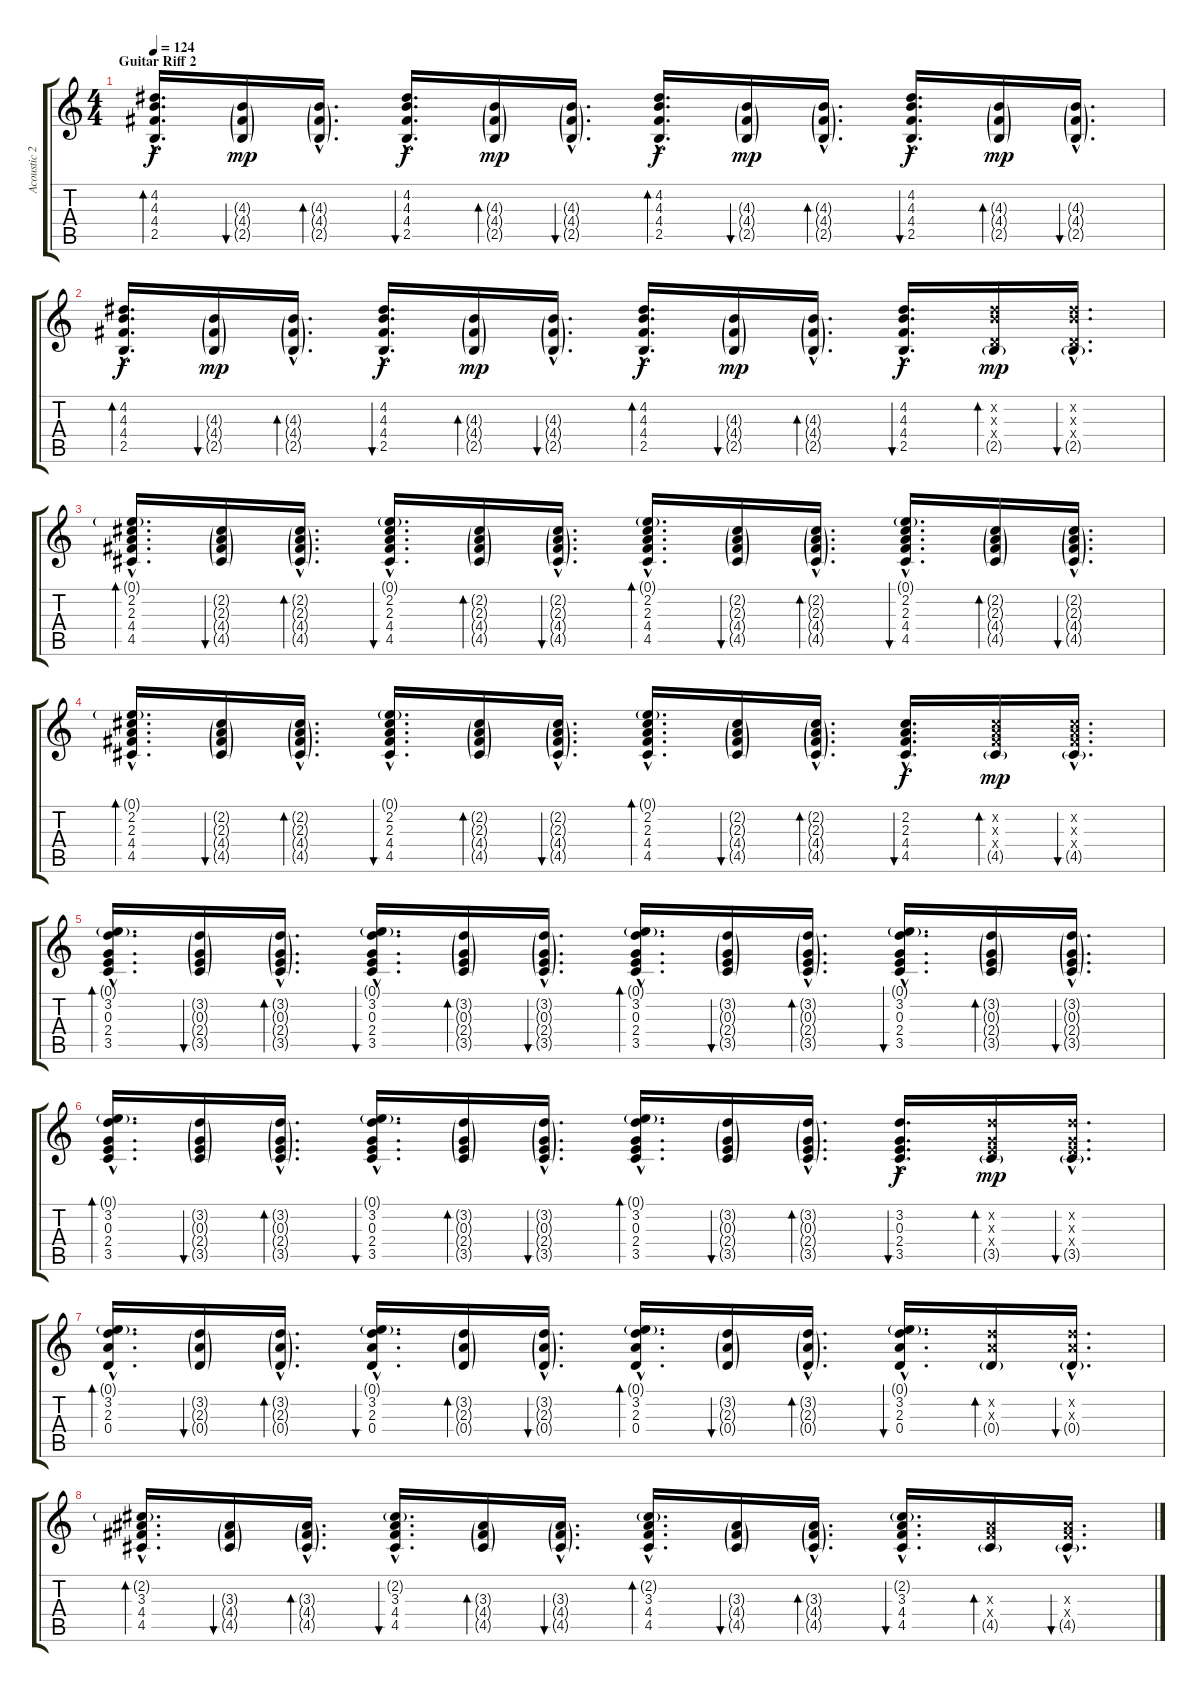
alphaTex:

\track ("Acoustic 2 (Dub)" "Acoustic 2") {instrument acousticguitarsteel}
\staff {score tabs}
\tuning (E4 B3 G3 D3 A2 E2) {hide}
\ts (4 4)
\section ("" "Guitar Riff 2")
\tempo 124
\clef g2
\ks c
(4.2{hac} 4.3{hac} 4.4{hac} 2.5{hac}).16{d bd 60 dy f} (4.3{g} 4.4{g} 2.5{g}).16{bu 60 dy mp} (4.3{g hac} 4.4{g hac} 2.5{g hac}).16{d bd 60} (4.2{hac} 4.3{hac} 4.4{hac} 2.5{hac}).16{d bu 60 dy f} (4.3{g} 4.4{g} 2.5{g}).16{bd 60 dy mp} (4.3{g hac} 4.4{g hac} 2.5{g hac}).16{d bu 60} (4.2{hac} 4.3{hac} 4.4{hac} 2.5{hac}).16{d bd 60 dy f} (4.3{g} 4.4{g} 2.5{g}).16{bu 60 dy mp} (4.3{g hac} 4.4{g hac} 2.5{g hac}).16{d bd 60} (4.2{hac} 4.3{hac} 4.4{hac} 2.5{hac}).16{d bu 60 dy f} (4.3{g} 4.4{g} 2.5{g}).16{bd 60 dy mp} (4.3{g hac} 4.4{g hac} 2.5{g hac}).16{d bu 60} |
(4.2{hac} 4.3{hac} 4.4{hac} 2.5{hac}).16{d bd 60 dy f} (4.3{g} 4.4{g} 2.5{g}).16{bu 60 dy mp} (4.3{g hac} 4.4{g hac} 2.5{g hac}).16{d bd 60} (4.2{hac} 4.3{hac} 4.4{hac} 2.5{hac}).16{d bu 60 dy f} (4.3{g} 4.4{g} 2.5{g}).16{bd 60 dy mp} (4.3{g hac} 4.4{g hac} 2.5{g hac}).16{d bu 60} (4.2{hac} 4.3{hac} 4.4{hac} 2.5{hac}).16{d bd 60 dy f} (4.3{g} 4.4{g} 2.5{g}).16{bu 60 dy mp} (4.3{g hac} 4.4{g hac} 2.5{g hac}).16{d bd 60} (4.2{hac} 4.3{hac} 4.4{hac} 2.5{hac}).16{d bu 60 dy f} (4.2{x} 4.3{x} 0.4{x} 2.5{g}).16{bd 60 dy mp} (4.2{hac x} 4.3{hac x} 0.4{hac x} 2.5{g hac}).16{d bu 60} |
(0.1{g hac} 2.2{hac} 2.3{hac} 4.4{hac} 4.5{hac}).16{d bd 60} (2.2{g} 2.3{g} 4.4{g} 4.5{g}).16{bu 60} (2.2{g hac} 2.3{g hac} 4.4{g hac} 4.5{g hac}).16{d bd 60} (0.1{g hac} 2.2{hac} 2.3{hac} 4.4{hac} 4.5{hac}).16{d bu 60} (2.2{g} 2.3{g} 4.4{g} 4.5{g}).16{bd 60} (2.2{g hac} 2.3{g hac} 4.4{g hac} 4.5{g hac}).16{d bu 60} (0.1{g hac} 2.2{hac} 2.3{hac} 4.4{hac} 4.5{hac}).16{d bd 60} (2.2{g} 2.3{g} 4.4{g} 4.5{g}).16{bu 60} (2.2{g hac} 2.3{g hac} 4.4{g hac} 4.5{g hac}).16{d bd 60} (0.1{g hac} 2.2{hac} 2.3{hac} 4.4{hac} 4.5{hac}).16{d bu 60} (2.2{g} 2.3{g} 4.4{g} 4.5{g}).16{bd 60} (2.2{g hac} 2.3{g hac} 4.4{g hac} 4.5{g hac}).16{d bu 60} |
(0.1{g hac} 2.2{hac} 2.3{hac} 4.4{hac} 4.5{hac}).16{d bd 60} (2.2{g} 2.3{g} 4.4{g} 4.5{g}).16{bu 60} (2.2{g hac} 2.3{g hac} 4.4{g hac} 4.5{g hac}).16{d bd 60} (0.1{g hac} 2.2{hac} 2.3{hac} 4.4{hac} 4.5{hac}).16{d bu 60} (2.2{g} 2.3{g} 4.4{g} 4.5{g}).16{bd 60} (2.2{g hac} 2.3{g hac} 4.4{g hac} 4.5{g hac}).16{d bu 60} (0.1{g hac} 2.2{hac} 2.3{hac} 4.4{hac} 4.5{hac}).16{d bd 60} (2.2{g} 2.3{g} 4.4{g} 4.5{g}).16{bu 60} (2.2{g hac} 2.3{g hac} 4.4{g hac} 4.5{g hac}).16{d bd 60} (2.2{hac} 2.3{hac} 4.4{hac} 4.5{hac}).16{d bu 60 dy f} (2.2{x} 2.3{x} 4.4{x} 4.5{g}).16{bd 60 dy mp} (2.2{hac x} 2.3{hac x} 4.4{hac x} 4.5{g hac}).16{d bu 60} |
(0.1{g hac} 3.2{hac} 0.3{hac} 2.4{hac} 3.5{hac}).16{d bd 60} (3.2{g} 0.3{g} 2.4{g} 3.5{g}).16{bu 60} (3.2{g hac} 0.3{g hac} 2.4{g hac} 3.5{g hac}).16{d bd 60} (0.1{g hac} 3.2{hac} 0.3{hac} 2.4{hac} 3.5{hac}).16{d bu 60} (3.2{g} 0.3{g} 2.4{g} 3.5{g}).16{bd 60} (3.2{g hac} 0.3{g hac} 2.4{g hac} 3.5{g hac}).16{d bu 60} (0.1{g hac} 3.2{hac} 0.3{hac} 2.4{hac} 3.5{hac}).16{d bd 60} (3.2{g} 0.3{g} 2.4{g} 3.5{g}).16{bu 60} (3.2{g hac} 0.3{g hac} 2.4{g hac} 3.5{g hac}).16{d bd 60} (0.1{g hac} 3.2{hac} 0.3{hac} 2.4{hac} 3.5{hac}).16{d bu 60} (3.2{g} 0.3{g} 2.4{g} 3.5{g}).16{bd 60} (3.2{g hac} 0.3{g hac} 2.4{g hac} 3.5{g hac}).16{d bu 60} |
(0.1{g hac} 3.2{hac} 0.3{hac} 2.4{hac} 3.5{hac}).16{d bd 60} (3.2{g} 0.3{g} 2.4{g} 3.5{g}).16{bu 60} (3.2{g hac} 0.3{g hac} 2.4{g hac} 3.5{g hac}).16{d bd 60} (0.1{g hac} 3.2{hac} 0.3{hac} 2.4{hac} 3.5{hac}).16{d bu 60} (3.2{g} 0.3{g} 2.4{g} 3.5{g}).16{bd 60} (3.2{g hac} 0.3{g hac} 2.4{g hac} 3.5{g hac}).16{d bu 60} (0.1{g hac} 3.2{hac} 0.3{hac} 2.4{hac} 3.5{hac}).16{d bd 60} (3.2{g} 0.3{g} 2.4{g} 3.5{g}).16{bu 60} (3.2{g hac} 0.3{g hac} 2.4{g hac} 3.5{g hac}).16{d bd 60} (3.2{hac} 0.3{hac} 2.4{hac} 3.5{hac}).16{d bu 60 dy f} (3.2{x} 0.3{x} 2.4{x} 3.5{g}).16{bd 60 dy mp} (3.2{hac x} 0.3{hac x} 2.4{hac x} 3.5{g hac}).16{d bu 60} |
(0.1{g hac} 3.2{hac} 2.3{hac} 0.4{hac}).16{d bd 60} (3.2{g} 2.3{g} 0.4{g}).16{bu 60} (3.2{g hac} 2.3{g hac} 0.4{g hac}).16{d bd 60} (0.1{g hac} 3.2{hac} 2.3{hac} 0.4{hac}).16{d bu 60} (3.2{g} 2.3{g} 0.4{g}).16{bd 60} (3.2{g hac} 2.3{g hac} 0.4{g hac}).16{d bu 60} (0.1{g hac} 3.2{hac} 2.3{hac} 0.4{hac}).16{d bd 60} (3.2{g} 2.3{g} 0.4{g}).16{bu 60} (3.2{g hac} 2.3{g hac} 0.4{g hac}).16{d bd 60} (0.1{g hac} 3.2{hac} 2.3{hac} 0.4{hac}).16{d bu 60} (3.2{x} 2.3{x} 0.4{g}).16{bd 60} (3.2{hac x} 2.3{hac x} 0.4{g hac}).16{d bu 60} |
(2.2{g hac} 3.3{hac} 4.4{hac} 4.5{hac}).16{d bd 60} (3.3{g} 4.4{g} 4.5{g}).16{bu 60} (3.3{g hac} 4.4{g hac} 4.5{g hac}).16{d bd 60} (2.2{g hac} 3.3{hac} 4.4{hac} 4.5{hac}).16{d bu 60} (3.3{g} 4.4{g} 4.5{g}).16{bd 60} (3.3{g hac} 4.4{g hac} 4.5{g hac}).16{d bu 60} (2.2{g hac} 3.3{hac} 4.4{hac} 4.5{hac}).16{d bd 60} (3.3{g} 4.4{g} 4.5{g}).16{bu 60} (3.3{g hac} 4.4{g hac} 4.5{g hac}).16{d bd 60} (2.2{g hac} 3.3{hac} 4.4{hac} 4.5{hac}).16{d bu 60} (3.3{x} 4.4{x} 4.5{g}).16{bd 60} (3.3{hac x} 4.4{hac x} 4.5{g hac}).16{d bu 60}
